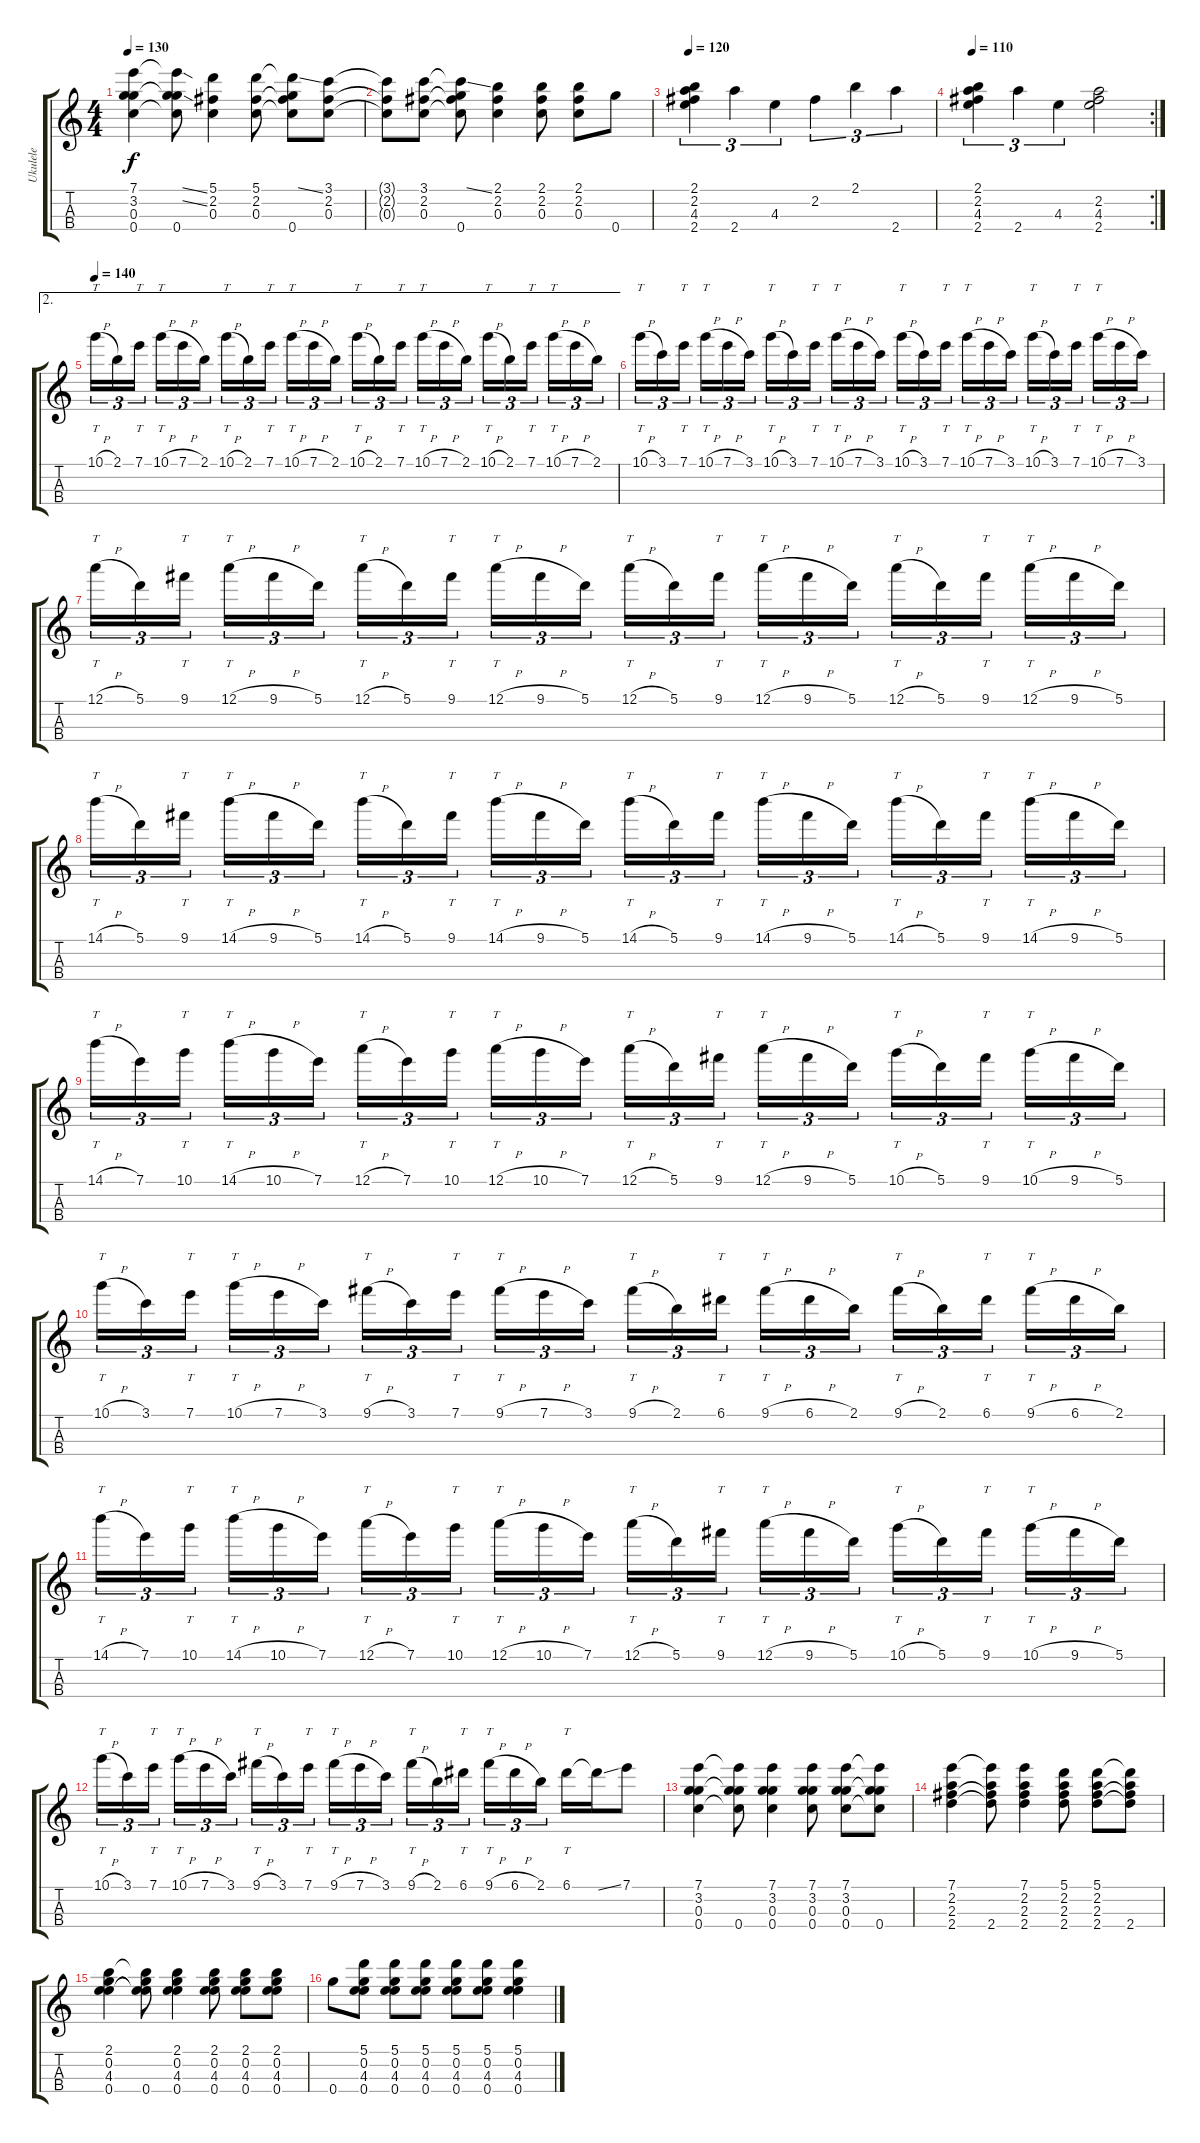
\track ("Ukulele" "Ukulele") {instrument acousticguitarnylon}
\staff {score tabs}
\tuning (A4 E4 C4 G4) {hide}
\ts (4 4)
\tempo 130
\clef g2
\ks c
(7.1 3.2 0.3 0.4).4{dy f} (7.1{ss t} 3.2{ss t} 0.3{t} 0.4).8 (5.1 2.2 0.3).4 (5.1 2.2 0.3).8 (5.1{ss t} 2.2{t} 0.3{t} 0.4).8 (3.1 2.2 0.3).8 |
(3.1{t} 2.2{t} 0.3{t}).8 (3.1 2.2 0.3).8 (3.1{ss t} 2.2{t} 0.3{t} 0.4).8 (2.1 2.2 0.3).4 (2.1 2.2 0.3).8 (2.1 2.2 0.3).8 0.4.8 |
\tempo 120
(2.1 2.2 4.3 2.4).4{tu (3 2)} 2.4.4{tu (3 2)} 4.3.4{tu (3 2)} 2.2.4{tu (3 2)} 2.1.4{tu (3 2)} 2.4.4{tu (3 2)} |
\rc 2
\tempo 110
(2.1 2.2 4.3 2.4).4{tu (3 2)} 2.4.4{tu (3 2)} 4.3.4{tu (3 2)} (2.2 4.3 2.4).2 |
\ae 2
\tempo 140
10.1{h}.16{tt tu (3 2)} 2.1.16{tu (3 2)} 7.1.16{tt tu (3 2) beam splitsecondary} 10.1{h}.16{tt tu (3 2)} 7.1{h}.16{tu (3 2)} 2.1.16{tu (3 2)} 10.1{h}.16{tt tu (3 2)} 2.1.16{tu (3 2)} 7.1.16{tt tu (3 2) beam splitsecondary} 10.1{h}.16{tt tu (3 2)} 7.1{h}.16{tu (3 2)} 2.1.16{tu (3 2)} 10.1{h}.16{tt tu (3 2)} 2.1.16{tu (3 2)} 7.1.16{tt tu (3 2) beam splitsecondary} 10.1{h}.16{tt tu (3 2)} 7.1{h}.16{tu (3 2)} 2.1.16{tu (3 2)} 10.1{h}.16{tt tu (3 2)} 2.1.16{tu (3 2)} 7.1.16{tt tu (3 2) beam splitsecondary} 10.1{h}.16{tt tu (3 2)} 7.1{h}.16{tu (3 2)} 2.1.16{tu (3 2)} |
10.1{h}.16{tt tu (3 2)} 3.1.16{tu (3 2)} 7.1.16{tt tu (3 2) beam splitsecondary} 10.1{h}.16{tt tu (3 2)} 7.1{h}.16{tu (3 2)} 3.1.16{tu (3 2)} 10.1{h}.16{tt tu (3 2)} 3.1.16{tu (3 2)} 7.1.16{tt tu (3 2) beam splitsecondary} 10.1{h}.16{tt tu (3 2)} 7.1{h}.16{tu (3 2)} 3.1.16{tu (3 2)} 10.1{h}.16{tt tu (3 2)} 3.1.16{tu (3 2)} 7.1.16{tt tu (3 2) beam splitsecondary} 10.1{h}.16{tt tu (3 2)} 7.1{h}.16{tu (3 2)} 3.1.16{tu (3 2)} 10.1{h}.16{tt tu (3 2)} 3.1.16{tu (3 2)} 7.1.16{tt tu (3 2) beam splitsecondary} 10.1{h}.16{tt tu (3 2)} 7.1{h}.16{tu (3 2)} 3.1.16{tu (3 2)} |
12.1{h}.16{tt tu (3 2)} 5.1.16{tu (3 2)} 9.1.16{tt tu (3 2) beam splitsecondary} 12.1{h}.16{tt tu (3 2)} 9.1{h}.16{tu (3 2)} 5.1.16{tu (3 2)} 12.1{h}.16{tt tu (3 2)} 5.1.16{tu (3 2)} 9.1.16{tt tu (3 2) beam splitsecondary} 12.1{h}.16{tt tu (3 2)} 9.1{h}.16{tu (3 2)} 5.1.16{tu (3 2)} 12.1{h}.16{tt tu (3 2)} 5.1.16{tu (3 2)} 9.1.16{tt tu (3 2) beam splitsecondary} 12.1{h}.16{tt tu (3 2)} 9.1{h}.16{tu (3 2)} 5.1.16{tu (3 2)} 12.1{h}.16{tt tu (3 2)} 5.1.16{tu (3 2)} 9.1.16{tt tu (3 2) beam splitsecondary} 12.1{h}.16{tt tu (3 2)} 9.1{h}.16{tu (3 2)} 5.1.16{tu (3 2)} |
14.1{h}.16{tt tu (3 2)} 5.1.16{tu (3 2)} 9.1.16{tt tu (3 2) beam splitsecondary} 14.1{h}.16{tt tu (3 2)} 9.1{h}.16{tu (3 2)} 5.1.16{tu (3 2)} 14.1{h}.16{tt tu (3 2)} 5.1.16{tu (3 2)} 9.1.16{tt tu (3 2) beam splitsecondary} 14.1{h}.16{tt tu (3 2)} 9.1{h}.16{tu (3 2)} 5.1.16{tu (3 2)} 14.1{h}.16{tt tu (3 2)} 5.1.16{tu (3 2)} 9.1.16{tt tu (3 2) beam splitsecondary} 14.1{h}.16{tt tu (3 2)} 9.1{h}.16{tu (3 2)} 5.1.16{tu (3 2)} 14.1{h}.16{tt tu (3 2)} 5.1.16{tu (3 2)} 9.1.16{tt tu (3 2) beam splitsecondary} 14.1{h}.16{tt tu (3 2)} 9.1{h}.16{tu (3 2)} 5.1.16{tu (3 2)} |
14.1{h}.16{tt tu (3 2)} 7.1.16{tu (3 2)} 10.1.16{tt tu (3 2) beam splitsecondary} 14.1{h}.16{tt tu (3 2)} 10.1{h}.16{tu (3 2)} 7.1.16{tu (3 2)} 12.1{h}.16{tt tu (3 2)} 7.1.16{tu (3 2)} 10.1.16{tt tu (3 2) beam splitsecondary} 12.1{h}.16{tt tu (3 2)} 10.1{h}.16{tu (3 2)} 7.1.16{tu (3 2)} 12.1{h}.16{tt tu (3 2)} 5.1.16{tu (3 2)} 9.1.16{tt tu (3 2) beam splitsecondary} 12.1{h}.16{tt tu (3 2)} 9.1{h}.16{tu (3 2)} 5.1.16{tu (3 2)} 10.1{h}.16{tt tu (3 2)} 5.1.16{tu (3 2)} 9.1.16{tt tu (3 2) beam splitsecondary} 10.1{h}.16{tt tu (3 2)} 9.1{h}.16{tu (3 2)} 5.1.16{tu (3 2)} |
10.1{h}.16{tt tu (3 2)} 3.1.16{tu (3 2)} 7.1.16{tt tu (3 2) beam splitsecondary} 10.1{h}.16{tt tu (3 2)} 7.1{h}.16{tu (3 2)} 3.1.16{tu (3 2)} 9.1{h}.16{tt tu (3 2)} 3.1.16{tu (3 2)} 7.1.16{tt tu (3 2) beam splitsecondary} 9.1{h}.16{tt tu (3 2)} 7.1{h}.16{tu (3 2)} 3.1.16{tu (3 2)} 9.1{h}.16{tt tu (3 2)} 2.1.16{tu (3 2)} 6.1.16{tt tu (3 2) beam splitsecondary} 9.1{h}.16{tt tu (3 2)} 6.1{h}.16{tu (3 2)} 2.1.16{tu (3 2)} 9.1{h}.16{tt tu (3 2)} 2.1.16{tu (3 2)} 6.1.16{tt tu (3 2) beam splitsecondary} 9.1{h}.16{tt tu (3 2)} 6.1{h}.16{tu (3 2)} 2.1.16{tu (3 2)} |
14.1{h}.16{tt tu (3 2)} 7.1.16{tu (3 2)} 10.1.16{tt tu (3 2) beam splitsecondary} 14.1{h}.16{tt tu (3 2)} 10.1{h}.16{tu (3 2)} 7.1.16{tu (3 2)} 12.1{h}.16{tt tu (3 2)} 7.1.16{tu (3 2)} 10.1.16{tt tu (3 2) beam splitsecondary} 12.1{h}.16{tt tu (3 2)} 10.1{h}.16{tu (3 2)} 7.1.16{tu (3 2)} 12.1{h}.16{tt tu (3 2)} 5.1.16{tu (3 2)} 9.1.16{tt tu (3 2) beam splitsecondary} 12.1{h}.16{tt tu (3 2)} 9.1{h}.16{tu (3 2)} 5.1.16{tu (3 2)} 10.1{h}.16{tt tu (3 2)} 5.1.16{tu (3 2)} 9.1.16{tt tu (3 2) beam splitsecondary} 10.1{h}.16{tt tu (3 2)} 9.1{h}.16{tu (3 2)} 5.1.16{tu (3 2)} |
10.1{h}.16{tt tu (3 2)} 3.1.16{tu (3 2)} 7.1.16{tt tu (3 2) beam splitsecondary} 10.1{h}.16{tt tu (3 2)} 7.1{h}.16{tu (3 2)} 3.1.16{tu (3 2)} 9.1{h}.16{tt tu (3 2)} 3.1.16{tu (3 2)} 7.1.16{tt tu (3 2) beam splitsecondary} 9.1{h}.16{tt tu (3 2)} 7.1{h}.16{tu (3 2)} 3.1.16{tu (3 2)} 9.1{h}.16{tt tu (3 2)} 2.1.16{tu (3 2)} 6.1.16{tt tu (3 2) beam splitsecondary} 9.1{h}.16{tt tu (3 2)} 6.1{h}.16{tu (3 2)} 2.1.16{tu (3 2)} 6.1.16{tt} 6.1{ss t}.16 7.1.8 |
(7.1 3.2 0.3 0.4).4 (7.1{t} 3.2{t} 0.3{t} 0.4).8 (7.1 3.2 0.3 0.4).4 (7.1 3.2 0.3 0.4).8 (7.1 3.2 0.3 0.4).8 (7.1{t} 3.2{t} 0.3{t} 0.4).8 |
(7.1 2.2 2.3 2.4).4 (7.1{t} 2.2{t} 2.3{t} 2.4).8 (7.1 2.2 2.3 2.4).4 (5.1 2.2 2.3 2.4).8 (5.1 2.2 2.3 2.4).8 (5.1{t} 2.2{t} 2.3{t} 2.4).8 |
(2.1 0.2 4.3 0.4).4 (2.1{t} 0.2{t} 4.3{t} 0.4).8 (2.1 0.2 4.3 0.4).4 (2.1 0.2 4.3 0.4).8 (2.1 0.2 4.3 0.4).8 (2.1 0.2 4.3 0.4).8 |
0.4.8 (5.1 0.2 4.3 0.4).8 (5.1 0.2 4.3 0.4).8 (5.1 0.2 4.3 0.4).8 (5.1 0.2 4.3 0.4).8 (5.1 0.2 4.3 0.4).8 (5.1 0.2 4.3 0.4).4
